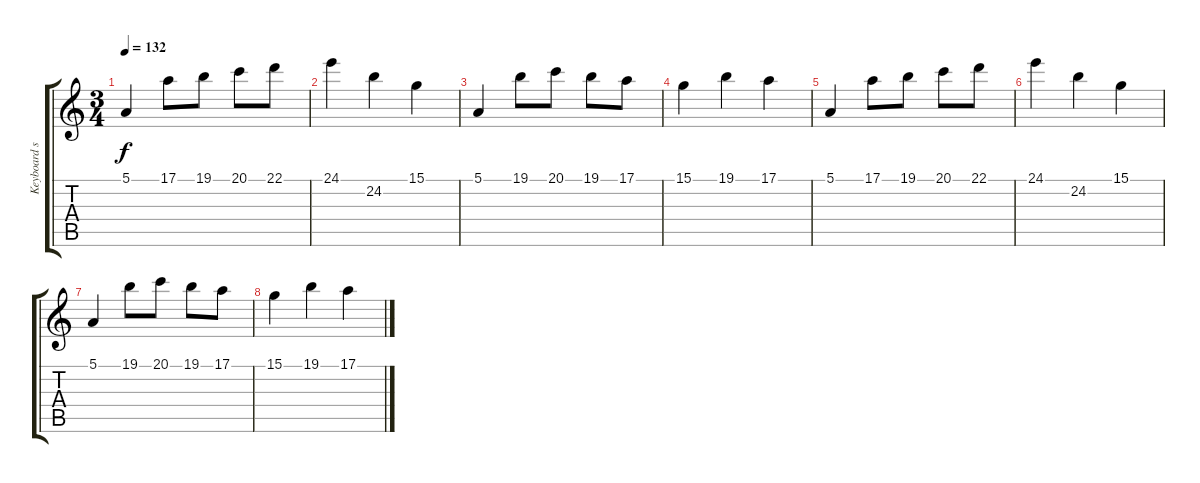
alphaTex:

\track ("Keyboard solo" "Keyboard s") {instrument stringensemble1}
\staff {score tabs}
\tuning (E4 B3 G3 D3 A2 E2) {hide}
\ts (3 4)
\tempo 132
\clef g2
\ks c
5.1.4{dy f} 17.1.8 19.1.8 20.1.8 22.1.8 |
24.1.4 24.2.4 15.1.4 |
5.1.4 19.1.8 20.1.8 19.1.8 17.1.8 |
15.1.4 19.1.4 17.1.4 |
5.1.4 17.1.8 19.1.8 20.1.8 22.1.8 |
24.1.4 24.2.4 15.1.4 |
5.1.4 19.1.8 20.1.8 19.1.8 17.1.8 |
15.1.4 19.1.4 17.1.4
